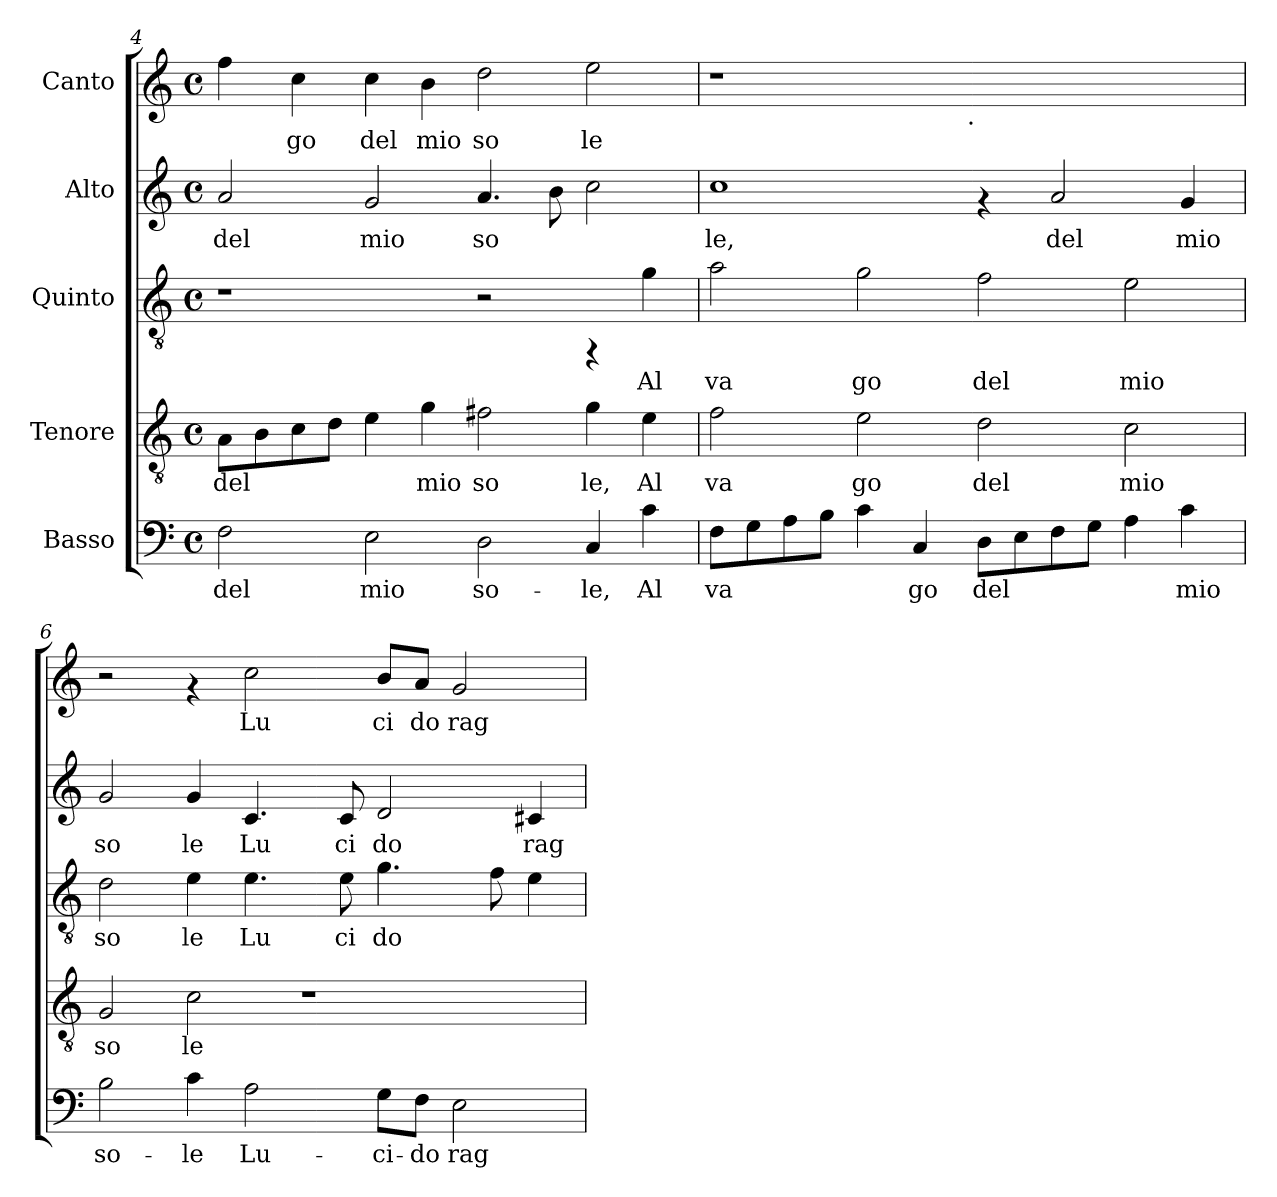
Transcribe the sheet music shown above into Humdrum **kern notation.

**kern	**text	**kern	**text	**kern	**text	**kern	**text	**kern	**text
*part5	*part5	*part4	*part4	*part3	*part3	*part2	*part2	*part1	*part1
*staff5	*staff5	*staff4	*staff4	*staff3	*staff3	*staff2	*staff2	*staff1	*staff1
*I"Basso	*	*I"Tenore	*	*I"Quinto	*	*I"Alto	*	*I"Canto	*
!!LO:LB:g=z
*clefF4	*	*clefGv2	*	*clefGv2	*	*clefG2	*	*clefG2	*
*k[]	*	*k[]	*	*k[]	*	*k[]	*	*k[]	*
*C:	*	*C:	*	*C:	*	*C:	*	*C:	*
*M4/4	*	*M4/4	*	*M4/4	*	*M4/4	*	*M4/4	*
*met(c)	*	*met(c)	*	*met(c)	*	*met(c)	*	*met(c)	*
=4	=4	=4	=4	=4	=4	=4	=4	=4	=4
!	!LO:LY:b:cj	!	!LO:LY:b:cj	!	!	!	!LO:LY:b:cj	!	!LO:LY:b:cj
2F\	del	8A\L	del	1r	.	2a/	del	4ff\	.
!	!	!	!LO:LY:b:cj	!	!	!	!	!	!
.	.	8B\	.	.	.	.	.	.	.
!	!	!	!LO:LY:b:cj	!	!	!	!	!	!LO:LY:b:cj
.	.	8c\	.	.	.	.	.	4cc\	go
!	!	!	!LO:LY:b:cj	!	!	!	!	!	!
.	.	8d\J	.	.	.	.	.	.	.
!	!LO:LY:b:cj	!	!LO:LY:b:cj	!	!	!	!LO:LY:b:cj	!	!LO:LY:b:cj
2E\	mio	4e\	.	.	.	2g/	mio	4cc\	del
!	!	!	!LO:LY:b:cj	!	!	!	!	!	!LO:LY:b:cj
.	.	4g\	mio	.	.	.	.	4b\	mio
!	!LO:LY:b:cj	!	!LO:LY:b:cj	!	!	!	!LO:LY:b:cj	!	!LO:LY:b:cj
2D\	so-	2f#X\	so	2r	.	4.a/	so	2dd\	so
!	!	!	!	!	!	!	!LO:LY:b:cj	!	!
.	.	.	.	.	.	8b\	.	.	.
!	!LO:LY:b:cj	!	!LO:LY:b:cj	!	!	!	!LO:LY:b:cj	!	!LO:LY:b:cj
4C/	-le,	4g\	le,	4rFF	.	2cc\	.	2ee\	le
!	!LO:LY:b:cj	!	!LO:LY:b:cj	!	!LO:LY:b:cj	!	!	!	!
4c\	Al	4e\	Al	4g\	Al	.	.	.	.
=5	=5	=5	=5	=5	=5	=5	=5	=5	=5
!	!LO:LY:b:cj	!	!LO:LY:b:cj	!	!LO:LY:b:cj	!	!LO:LY:b:cj	!	!
*	*	*	*	*	*	*	*	*^	*
8F\L	va-	2f\	va	2a\	va	1cc	le,	1r	2ryy	.
!	!LO:LY:b:cj	!	!	!	!	!	!	!	!	!
8G\	--	.	.	.	.	.	.	.	.	.
!	!LO:LY:b:cj	!	!	!	!	!	!	!	!	!
8A\	--	.	.	.	.	.	.	.	.	.
!	!LO:LY:b:cj	!	!	!	!	!	!	!	!	!
8B\J	--	.	.	.	.	.	.	.	.	.
!	!LO:LY:b:cj	!	!LO:LY:b:cj	!	!LO:LY:b:cj	!	!	!	!	!
4c\	--	2e\	go	2g\	go	.	.	.	4ryy	.
!	!LO:LY:b:cj	!	!	!	!	!	!	!	!	!
4C/	-go	.	.	.	.	.	.	.	8...ryy	.
!	!	!	!	!	!	!	!	!	!LO:TX:b:t=.	!
.	.	.	.	.	.	.	.	.	1ryy	.
!	!LO:LY:b:cj	!	!LO:LY:b:cj	!	!LO:LY:b:cj	!	!	!	!	!
8D\L	del	2d\	del	2f\	del	4rf	.	1ryy	.	.
!	!LO:LY:b:cj	!	!	!	!	!	!	!	!	!
8E\	.	.	.	.	.	.	.	.	.	.
!	!LO:LY:b:cj	!	!	!	!	!	!LO:LY:b:cj	!	!	!
8F\	.	.	.	.	.	2a/	del	.	.	.
!	!LO:LY:b:cj	!	!	!	!	!	!	!	!	!
8G\J	.	.	.	.	.	.	.	.	.	.
!	!LO:LY:b:cj	!	!LO:LY:b:cj	!	!LO:LY:b:cj	!	!	!	!	!
4A\	.	2c\	mio	2e\	mio	.	.	.	.	.
!	!LO:LY:b:cj	!	!	!	!	!	!LO:LY:b:cj	!	!	!
4c\	mio	.	.	.	.	4g/	mio	.	.	.
.	.	.	.	.	.	.	.	.	64ryy	.
=6	=6	=6	=6	=6	=6	=6	=6	=6	=6	=6
!	!LO:LY:b:cj	!	!LO:LY:b:cj	!	!LO:LY:b:cj	!	!LO:LY:b:cj	!	!	!
*	*	*	*	*	*	*	*	*v	*v	*
2B\	so-	2G/	so	2d\	so	2g/	so	2r	.
!	!LO:LY:b:cj	!	!LO:LY:b:cj	!	!LO:LY:b:cj	!	!LO:LY:b:cj	!	!
4c\	-le	2c\	le	4e\	le	4g/	le	4rf	.
!	!LO:LY:b:cj	!	!	!	!LO:LY:b:cj	!	!LO:LY:b:cj	!	!LO:LY:b:cj
2A\	Lu-	.	.	4.e\	Lu	4.c/	Lu	2cc\	Lu
.	.	1r	.	.	.	.	.	.	.
!	!	!	!	!	!LO:LY:b:cj	!	!LO:LY:b:cj	!	!
.	.	.	.	8e\	ci	8c/	ci	.	.
!	!LO:LY:b:cj	!	!	!	!LO:LY:b:cj	!	!LO:LY:b:cj	!	!LO:LY:b:cj
8G\L	-ci-	.	.	4.g\	do	2d/	do	8b/L	ci
!	!LO:LY:b:cj	!	!	!	!	!	!	!	!LO:LY:b:cj
8F\J	-do	.	.	.	.	.	.	8a/J	do
!	!LO:LY:b:cj	!	!	!	!	!	!	!	!LO:LY:b:cj
2E\	rag-	.	.	.	.	.	.	2g/	rag
!	!	!	!	!	!LO:LY:b:cj	!	!	!	!
.	.	.	.	8f\	.	.	.	.	.
!	!	!	!	!	!LO:LY:b:cj	!	!LO:LY:b:cj	!	!
.	.	.	.	4e\	.	4c#X/	rag	.	.
=	=	=	=	=	=	=	=	=	=
*-	*-	*-	*-	*-	*-	*-	*-	*-	*-
